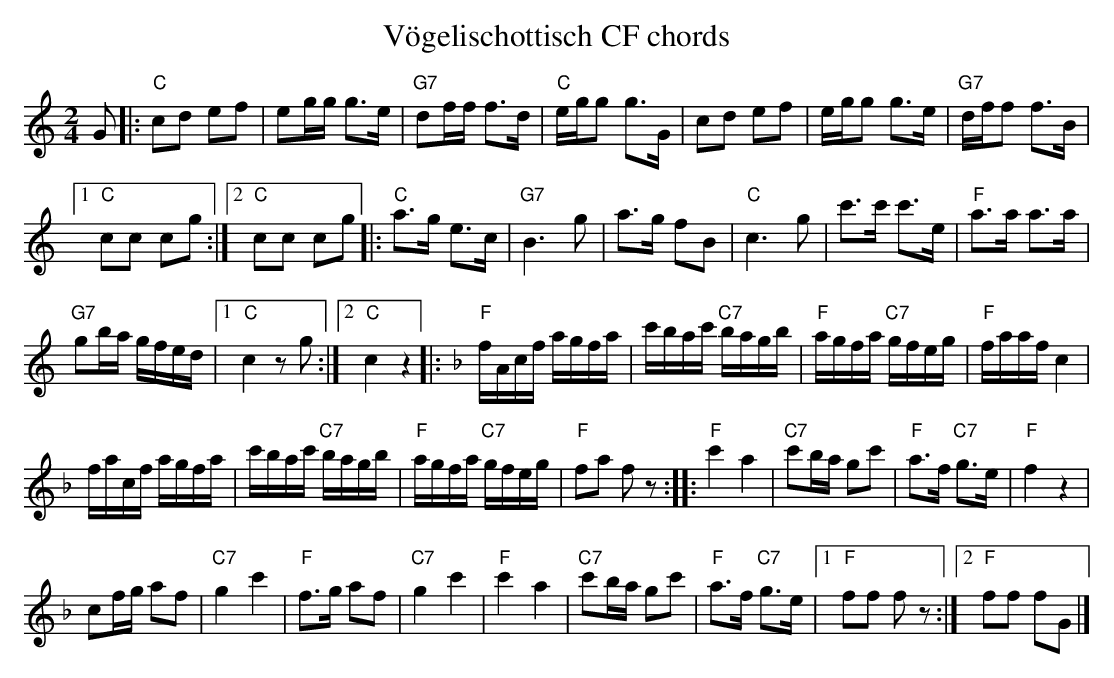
X:1
T: Vögelischottisch CF chords
M:2/4
L:1/16
K:C %%MIDI gchordon
G2 |: "C"c2d2 e2f2 | e2gg g3e | "G7"d2ff f3d | "C"egg2 g3G | c2d2 e2f2 | egg2 g3e | "G7"dff2 f3B |1
"C"c2c2 c2g2 :|2 "C"c2c2 c2g2 |: [L:1/8] "C"a>g e>c | "G7"B3g | a>g fB | "C"c3g | c'>c' c'>e | "F"a>a a>a |
"G7"gb/a/ g/f/e/d/ |1  "C"c2 zg :|2 "C"c2z2 |: [K:F] [L:1/16] "F"fAcf agfa | c'bac' "C7"bagb | "F"agfa "C7"gfeg | "F"faaf c4 |
facf agfa | c'bac' "C7"bagb | "F"agfa "C7"gfeg | "F"f2a2 f2z2 :: [L:1/8] "F"c'2 a2 | "C7"c'b/a/ gc' | "F"a>f "C7"g>e | "F"f2z2 |
cf/g/ af | "C7"g2c'2 | "F"f>g af | "C7"g2c'2 | "F"c'2a2 | "C7"c'b/a/ gc' | "F"a>f "C7"g>e |1 "F"ff fz :|2 "F"ff fG |]
